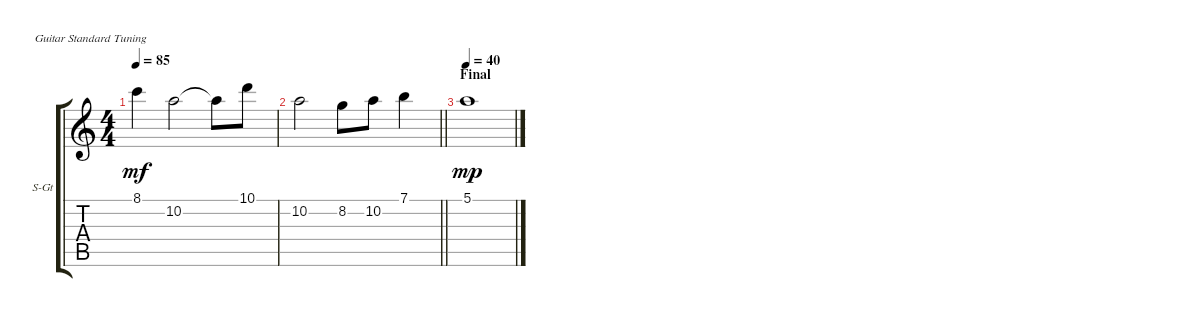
\bracketExtendMode groupsimilarinstruments
\firstSystemTrackNameOrientation horizontal
\otherSystemsTrackNameOrientation horizontal
\track ("Lead Guitar (Clean)" "S-Gt") {instrument acousticguitarsteel}
\staff {score tabs}
\tuning (E4 B3 G3 D3 A2 E2)
\ts (4 4)
\tempo 85
\clef g2
\ks c
8.1.4{dy mf} 10.2.2 10.2{t}.8 10.1.8 |
\barLineRight lightlight
10.2.2 8.2.8 10.2.8 7.1.4 |
\section ("" "Final")
\tempo 40
5.1.1{dy mp}
